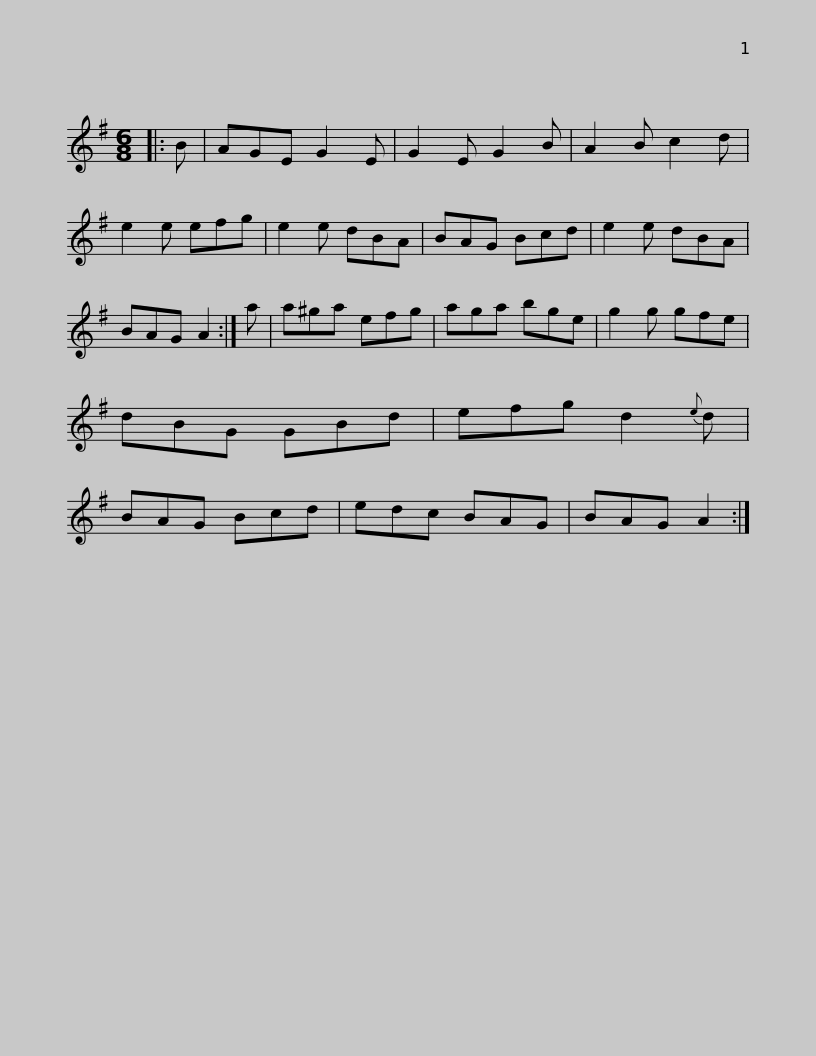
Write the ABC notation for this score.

X:1
L:1/8
M:6/8
I:linebreak $
K:G
V:1 treble
V:1
|: B | AGE G2 E | G2 E G2 B | A2 B c2 d | e2 e efg | %5
 e2 e dBA | BAG Bcd | e2 e dBA | BAG A2 :|$ a | %10
 a^ga efg | aga bge | g2 g gfe | dBG GBd | efg d2{e} d | %15
 BAG Bcd | edc BAG |$ BAG A2 :| %18
